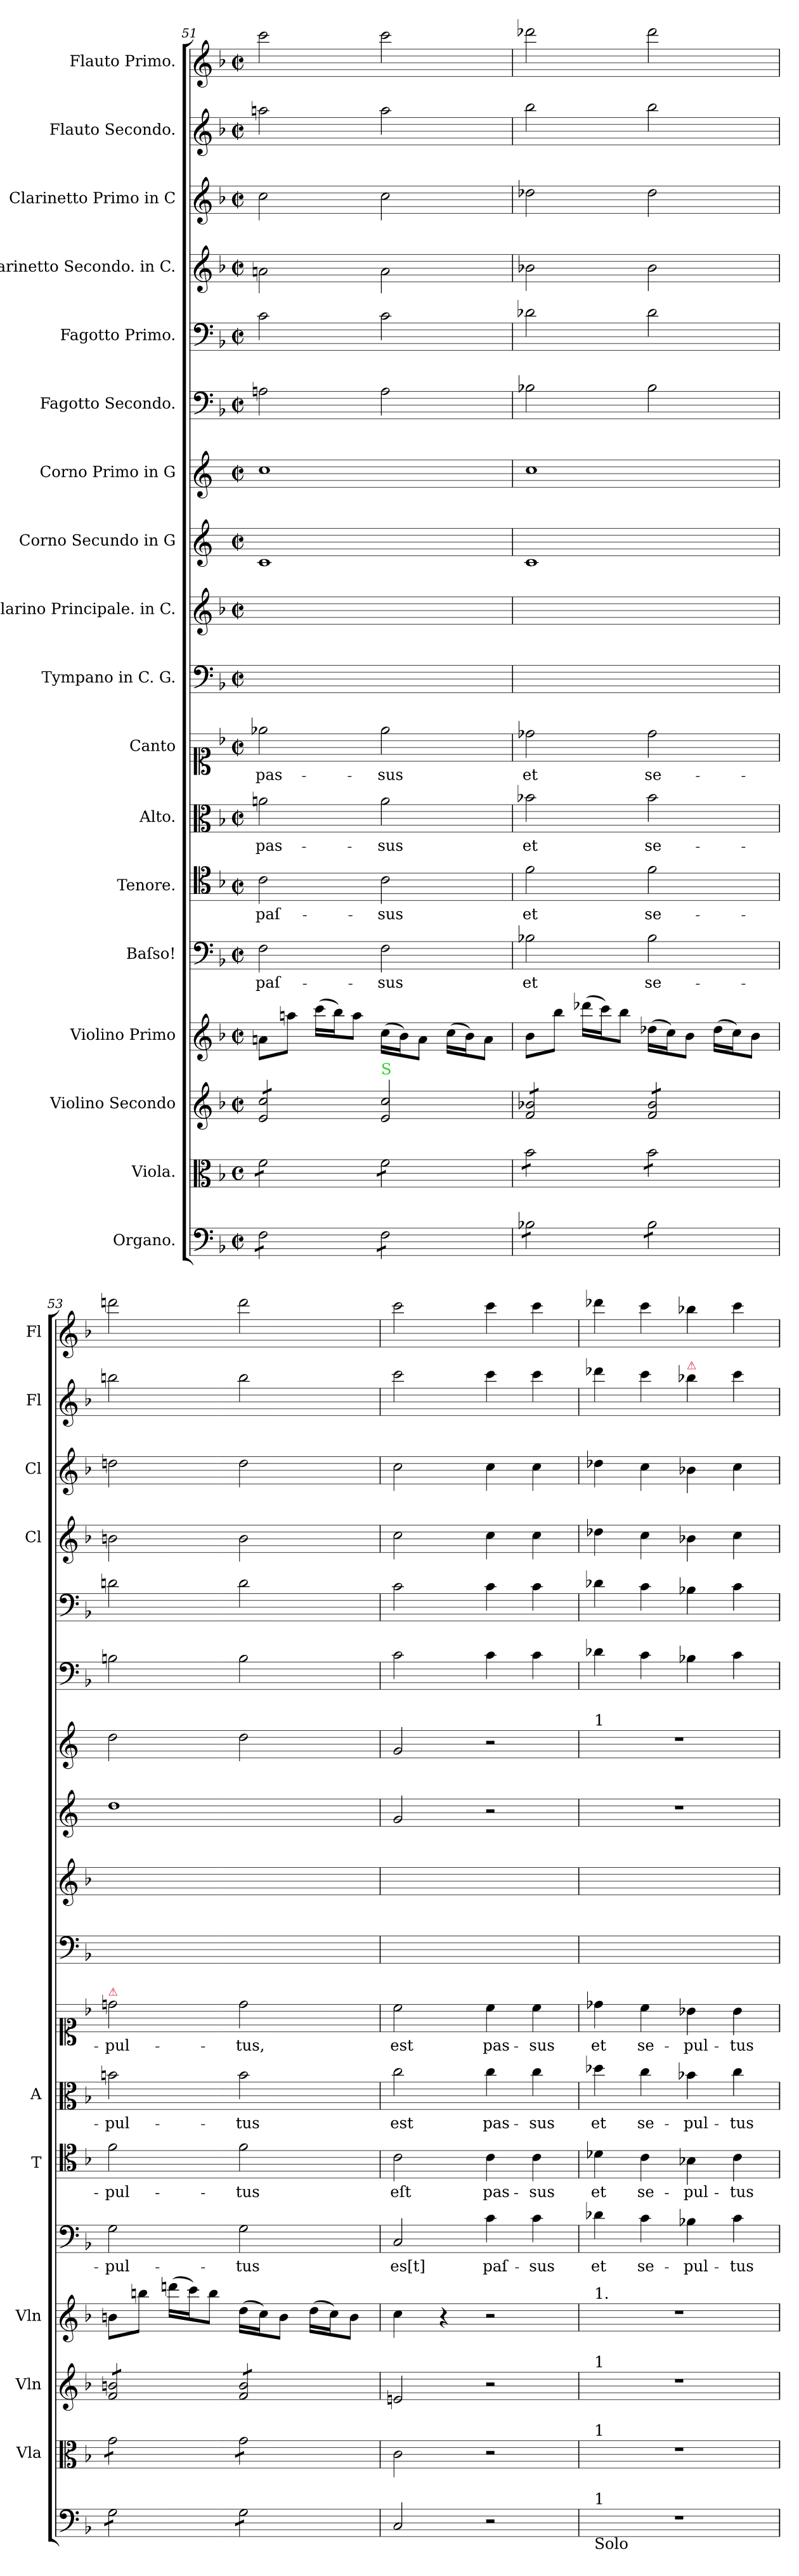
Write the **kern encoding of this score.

**kern	**kern	**kern	**kern	**kern	**text	**kern	**text	**kern	**text	**kern	**text	**kern	**kern	**kern	**kern	**kern	**kern	**kern	**kern	**kern	**kern
*part18	*part17	*part16	*part15	*part14	*part14	*part13	*part13	*part12	*part12	*part11	*part11	*part10	*part9	*part8	*part7	*part6	*part5	*part4	*part3	*part2	*part1
*staff18	*staff17	*staff16	*staff15	*staff14	*staff14	*staff13	*staff13	*staff12	*staff12	*staff11	*staff11	*staff10	*staff9	*staff8	*staff7	*staff6	*staff5	*staff4	*staff3	*staff2	*staff1
*I"Organo.	*I"Viola.	*I"Violino Secondo	*I"Violino Primo	*I"Baſso!	*	*I"Tenore.	*	*I"Alto.	*	*I"Canto	*	*I"Tympano in C. G.	*I"Clarino Principale. in C.	*I"Corno Secundo in G	*I"Corno Primo in G	*I"Fagotto Secondo.	*I"Fagotto Primo.	*I"Clarinetto Secondo. in C.	*I"Clarinetto Primo in C	*I"Flauto Secondo.	*I"Flauto Primo.
*	*I'Vla	*I'Vln	*I'Vln	*	*	*I'T	*	*I'A	*	*	*	*	*	*	*	*	*	*I'Cl	*I'Cl	*I'Fl	*I'Fl
*clefF4	*clefC3	*clefG2	*clefG2	*clefF4	*	*clefC4	*	*clefC3	*	*clefC1	*	*clefF4	*clefG2	*clefG2	*clefG2	*clefF4	*clefF4	*clefG2	*clefG2	*clefG2	*clefG2
*	*	*	*	*	*	*	*	*	*	*	*	*	*	*ITrd4c7	*ITrd4c7	*	*	*	*	*	*
*k[b-]	*k[b-]	*k[b-]	*k[b-]	*k[b-]	*	*k[b-]	*	*k[b-]	*	*k[b-]	*	*k[b-]	*k[b-]	*k[b-]	*k[b-]	*k[b-]	*k[b-]	*k[b-]	*k[b-]	*k[b-]	*k[b-]
*F:	*F:	*F:	*F:	*F:	*	*F:	*	*F:	*	*F:	*	*F:	*F:	*F:	*F:	*F:	*F:	*F:	*F:	*F:	*F:
*M2/2	*M2/2	*M2/2	*M2/2	*M2/2	*	*M2/2	*	*M2/2	*	*M2/2	*	*M2/2	*M2/2	*M2/2	*M2/2	*M2/2	*M2/2	*M2/2	*M2/2	*M2/2	*M2/2
*met(c|)	*met(c)	*met(c|)	*met(c|)	*met(c|)	*	*met(c|)	*	*met(c|)	*	*met(c|)	*	*met(c|)	*met(c|)	*met(c|)	*met(c|)	*met(c|)	*met(c|)	*met(c|)	*met(c|)	*met(c|)	*met(c|)
=51	=51	=51	=51	=51	=51	=51	=51	=51	=51	=51	=51	=51	=51	=51	=51	=51	=51	=51	=51	=51	=51
!	!	!LO:TX:a:color=limegreen:t=S	!	!	!	!	!	!	!	!	!	!	!	!	!	!	!	!	!	!	!
*tremolo	*	*	*	*	*	*	*	*	*	*	*	*	*	*	*	*	*	*	*	*	*
*	*tremolo	*	*	*	*	*	*	*	*	*	*	*	*	*	*	*	*	*	*	*	*
*	*	*tremolo	*	*	*	*	*	*	*	*	*	*	*	*	*	*	*	*	*	*	*
8F\L	8f\L	8e/ 8cc/L	8an\L	2F\	paſ-	2c\	paſ-	2an\	pas-	2ee-X\	pas-	1ryy	1ryy	1F	1f	2An\	2c\	2an\	2cc\	2aan\	2ccc\
8F\	8f\	8e/ 8cc/	8aan\J	.	.	.	.	.	.	.	.	.	.	.	.	.	.	.	.	.	.
8F\	8f\	8e/ 8cc/	(16ccc\LL	.	.	.	.	.	.	.	.	.	.	.	.	.	.	.	.	.	.
.	.	.	16bb-\J)	.	.	.	.	.	.	.	.	.	.	.	.	.	.	.	.	.	.
8F\J	8f\J	8e/ 8cc/J	8aa\J	.	.	.	.	.	.	.	.	.	.	.	.	.	.	.	.	.	.
*	*	*Xtremolo	*	*	*	*	*	*	*	*	*	*	*	*	*	*	*	*	*	*	*
!	!	!LO:TX:a:color=limegreen:t=S	!	!	!	!	!	!	!	!	!	!	!	!	!	!	!	!	!	!	!
8F\L	8f\L	2e/ 2cc/	(16cc\LL	2F\	-sus	2c\	-sus	2a\	-sus	2ee-\	-sus	.	.	.	.	2A\	2c\	2a\	2cc\	2aa\	2ccc\
.	.	.	16b-\J)	.	.	.	.	.	.	.	.	.	.	.	.	.	.	.	.	.	.
8F\	8f\	.	8a\J	.	.	.	.	.	.	.	.	.	.	.	.	.	.	.	.	.	.
8F\	8f\	.	(16cc\LL	.	.	.	.	.	.	.	.	.	.	.	.	.	.	.	.	.	.
.	.	.	16b-\J)	.	.	.	.	.	.	.	.	.	.	.	.	.	.	.	.	.	.
8F\J	8f\J	.	8a\J	.	.	.	.	.	.	.	.	.	.	.	.	.	.	.	.	.	.
=52	=52	=52	=52	=52	=52	=52	=52	=52	=52	=52	=52	=52	=52	=52	=52	=52	=52	=52	=52	=52	=52
*	*	*tremolo	*	*	*	*	*	*	*	*	*	*	*	*	*	*	*	*	*	*	*
8B-X\L	8b-\L	8f/ 8b-X/L	8b-\L	2B-X\	et	2f\	et	2b-X\	et	2dd-X\	et	1ryy	1ryy	1F	1f	2B-X\	2d-X\	2b-X\	2dd-X\	2bb-\	2ddd-X\
8B-X\	8b-\	8f/ 8b-X/	8bb-\J	.	.	.	.	.	.	.	.	.	.	.	.	.	.	.	.	.	.
8B-X\	8b-\	8f/ 8b-X/	(16ddd-X\LL	.	.	.	.	.	.	.	.	.	.	.	.	.	.	.	.	.	.
.	.	.	16ccc\J)	.	.	.	.	.	.	.	.	.	.	.	.	.	.	.	.	.	.
8B-X\J	8b-\J	8f/ 8b-X/J	8bb-\J	.	.	.	.	.	.	.	.	.	.	.	.	.	.	.	.	.	.
8B-\L	8b-\L	8f/ 8b-/L	(16dd-X\LL	2B-\	se-	2f\	se-	2b-\	se-	2dd-\	se-	.	.	.	.	2B-\	2d-\	2b-\	2dd-\	2bb-\	2ddd-\
.	.	.	16cc\J)	.	.	.	.	.	.	.	.	.	.	.	.	.	.	.	.	.	.
8B-\	8b-\	8f/ 8b-/	8b-\J	.	.	.	.	.	.	.	.	.	.	.	.	.	.	.	.	.	.
8B-\	8b-\	8f/ 8b-/	(16dd-\LL	.	.	.	.	.	.	.	.	.	.	.	.	.	.	.	.	.	.
.	.	.	16cc\J)	.	.	.	.	.	.	.	.	.	.	.	.	.	.	.	.	.	.
8B-\J	8b-\J	8f/ 8b-/J	8b-\J	.	.	.	.	.	.	.	.	.	.	.	.	.	.	.	.	.	.
=53	=53	=53	=53	=53	=53	=53	=53	=53	=53	=53	=53	=53	=53	=53	=53	=53	=53	=53	=53	=53	=53
!	!	!	!	!	!	!	!	!	!	!LO:TX:a:color=crimson:t=⚠	!	!	!	!	!	!	!	!	!	!	!
8G\L	8g\L	8f/ 8bn/L	8bn\L	2G\	-pul-	2f\	-pul-	2bn\	-pul-	2ddn\	-pul-	1ryy	1ryy	1g	2g\	2Bn\	2dn\	2bn\	2ddn\	2bbn\	2dddn\
8G\	8g\	8f/ 8bn/	8bbn\J	.	.	.	.	.	.	.	.	.	.	.	.	.	.	.	.	.	.
8G\	8g\	8f/ 8bn/	(16dddn\LL	.	.	.	.	.	.	.	.	.	.	.	.	.	.	.	.	.	.
.	.	.	16ccc\J)	.	.	.	.	.	.	.	.	.	.	.	.	.	.	.	.	.	.
8G\J	8g\J	8f/ 8bn/J	8bb\J	.	.	.	.	.	.	.	.	.	.	.	.	.	.	.	.	.	.
8G\L	8g\L	8f/ 8b/L	(16dd\LL	2G\	-tus	2f\	-tus	2b\	-tus	2dd\	-tus,	.	.	.	2g\	2B\	2d\	2b\	2dd\	2bb\	2ddd\
.	.	.	16cc\J)	.	.	.	.	.	.	.	.	.	.	.	.	.	.	.	.	.	.
8G\	8g\	8f/ 8b/	8b\J	.	.	.	.	.	.	.	.	.	.	.	.	.	.	.	.	.	.
8G\	8g\	8f/ 8b/	(16dd\LL	.	.	.	.	.	.	.	.	.	.	.	.	.	.	.	.	.	.
.	.	.	16cc\J)	.	.	.	.	.	.	.	.	.	.	.	.	.	.	.	.	.	.
8G\J	8g\J	8f/ 8b/J	8b\J	.	.	.	.	.	.	.	.	.	.	.	.	.	.	.	.	.	.
*	*	*Xtremolo	*	*	*	*	*	*	*	*	*	*	*	*	*	*	*	*	*	*	*
*	*Xtremolo	*	*	*	*	*	*	*	*	*	*	*	*	*	*	*	*	*	*	*	*
*Xtremolo	*	*	*	*	*	*	*	*	*	*	*	*	*	*	*	*	*	*	*	*	*
=54	=54	=54	=54	=54	=54	=54	=54	=54	=54	=54	=54	=54	=54	=54	=54	=54	=54	=54	=54	=54	=54
2C/	2c\	2en/	4cc\	2C/	es[t]	2c\	eſt	2cc\	est	2cc\	est	1ryy	1ryy	2c/	2c/	2c\	2c\	2cc\	2cc\	2ccc\	2ccc\
.	.	.	4r	.	.	.	.	.	.	.	.	.	.	.	.	.	.	.	.	.	.
2r	2r	2r	2r	4c\	paſ-	4c\	pas-	4cc\	pas-	4cc\	pas-	.	.	2r	2r	4c\	4c\	4cc\	4cc\	4ccc\	4ccc\
.	.	.	.	4c\	-sus	4c\	-sus	4cc\	-sus	4cc\	-sus	.	.	.	.	4c\	4c\	4cc\	4cc\	4ccc\	4ccc\
=55	=55	=55	=55	=55	=55	=55	=55	=55	=55	=55	=55	=55	=55	=55	=55	=55	=55	=55	=55	=55	=55
!	!	!	!	!	!	!	!	!	!	!	!	!	!	!	!LO:TX:a:t=1	!	!	!	!	!	!
!	!	!	!LO:TX:a:t=1.	!	!	!	!	!	!	!	!	!	!	!	!	!	!	!	!	!	!
!	!	!LO:TX:a:t=1	!	!	!	!	!	!	!	!	!	!	!	!	!	!	!	!	!	!	!
!	!LO:TX:a:t=1	!	!	!	!	!	!	!	!	!	!	!	!	!	!	!	!	!	!	!	!
!LO:TX:a:t=1	!	!	!	!	!	!	!	!	!	!	!	!	!	!	!	!	!	!	!	!	!
!LO:TX:b:t=Solo	!	!	!	!	!	!	!	!	!	!	!	!	!	!	!	!	!	!	!	!	!
1r	1r	1r	1r	4d-X\	et	4d-X\	et	4dd-X\	et	4dd-X\	et	1ryy	1ryy	1r	1r	4d-X\	4d-X\	4dd-X\	4dd-X\	4ddd-X\	4ddd-X\
.	.	.	.	4c\	se-	4c\	se-	4cc\	se-	4cc\	se-	.	.	.	.	4c\	4c\	4cc\	4cc\	4ccc\	4ccc\
!	!	!	!	!	!	!	!	!	!	!	!	!	!	!	!	!	!	!	!	!LO:TX:a:color=crimson:t=⚠	!
.	.	.	.	4B-X\	-pul-	4B-X\	-pul-	4b-X\	-pul-	4b-X\	-pul-	.	.	.	.	4B-X\	4B-X\	4b-X\	4b-X\	4bb-X\	4bb-X\
.	.	.	.	4c\	-tus	4c\	-tus	4cc\	-tus	4b-\	-tus	.	.	.	.	4c\	4c\	4cc\	4cc\	4ccc\	4ccc\
=	=	=	=	=	=	=	=	=	=	=	=	=	=	=	=	=	=	=	=	=	=
*-	*-	*-	*-	*-	*-	*-	*-	*-	*-	*-	*-	*-	*-	*-	*-	*-	*-	*-	*-	*-	*-
